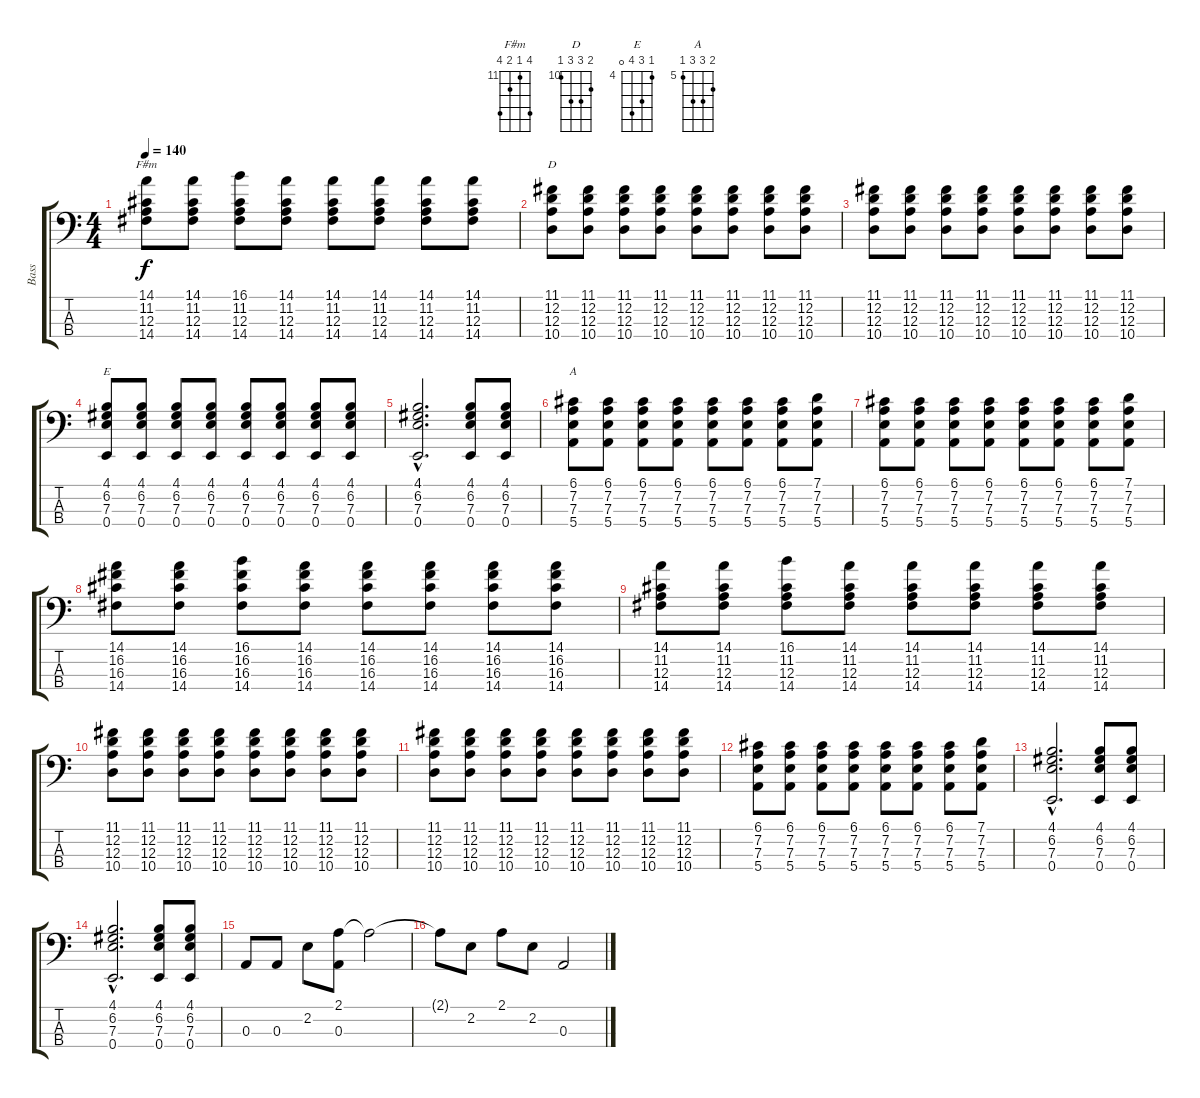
\track ("Bass" "Bass") {instrument slapbass1}
\staff {score tabs}
\tuning (G2 D2 A1 E1) {hide}
\chord ("F#m" 14 11 12 14) {firstfret 11}
\chord ("D" 11 12 12 10) {firstfret 10}
\chord ("E" 4 6 7 0) {firstfret 4}
\chord ("A" 6 7 7 5) {firstfret 5}
\ts (4 4)
\tempo 140
\clef f4
\ks c
(14.1 11.2 12.3 14.4).8{ch "F#m" dy f} (14.1 11.2 12.3 14.4).8 (16.1 11.2 12.3 14.4).8 (14.1 11.2 12.3 14.4).8 (14.1 11.2 12.3 14.4).8 (14.1 11.2 12.3 14.4).8 (14.1 11.2 12.3 14.4).8 (14.1 11.2 12.3 14.4).8 |
(11.1 12.2 12.3 10.4).8{ch "D"} (11.1 12.2 12.3 10.4).8 (11.1 12.2 12.3 10.4).8 (11.1 12.2 12.3 10.4).8 (11.1 12.2 12.3 10.4).8 (11.1 12.2 12.3 10.4).8 (11.1 12.2 12.3 10.4).8 (11.1 12.2 12.3 10.4).8 |
(11.1 12.2 12.3 10.4).8 (11.1 12.2 12.3 10.4).8 (11.1 12.2 12.3 10.4).8 (11.1 12.2 12.3 10.4).8 (11.1 12.2 12.3 10.4).8 (11.1 12.2 12.3 10.4).8 (11.1 12.2 12.3 10.4).8 (11.1 12.2 12.3 10.4).8 |
(4.1 6.2 7.3 0.4).8{ch "E"} (4.1 6.2 7.3 0.4).8 (4.1 6.2 7.3 0.4).8 (4.1 6.2 7.3 0.4).8 (4.1 6.2 7.3 0.4).8 (4.1 6.2 7.3 0.4).8 (4.1 6.2 7.3 0.4).8 (4.1 6.2 7.3 0.4).8 |
(4.1{hac} 6.2{hac} 7.3{hac} 0.4{hac}).2{d} (4.1 6.2 7.3 0.4).8 (4.1 6.2 7.3 0.4).8 |
(6.1 7.2 7.3 5.4).8{ch "A"} (6.1 7.2 7.3 5.4).8 (6.1 7.2 7.3 5.4).8 (6.1 7.2 7.3 5.4).8 (6.1 7.2 7.3 5.4).8 (6.1 7.2 7.3 5.4).8 (6.1 7.2 7.3 5.4).8 (7.1 7.2 7.3 5.4).8 |
(6.1 7.2 7.3 5.4).8 (6.1 7.2 7.3 5.4).8 (6.1 7.2 7.3 5.4).8 (6.1 7.2 7.3 5.4).8 (6.1 7.2 7.3 5.4).8 (6.1 7.2 7.3 5.4).8 (6.1 7.2 7.3 5.4).8 (7.1 7.2 7.3 5.4).8 |
(14.1 16.2 16.3 14.4).8 (14.1 16.2 16.3 14.4).8 (16.1 16.2 16.3 14.4).8 (14.1 16.2 16.3 14.4).8 (14.1 16.2 16.3 14.4).8 (14.1 16.2 16.3 14.4).8 (14.1 16.2 16.3 14.4).8 (14.1 16.2 16.3 14.4).8 |
(14.1 11.2 12.3 14.4).8 (14.1 11.2 12.3 14.4).8 (16.1 11.2 12.3 14.4).8 (14.1 11.2 12.3 14.4).8 (14.1 11.2 12.3 14.4).8 (14.1 11.2 12.3 14.4).8 (14.1 11.2 12.3 14.4).8 (14.1 11.2 12.3 14.4).8 |
(11.1 12.2 12.3 10.4).8 (11.1 12.2 12.3 10.4).8 (11.1 12.2 12.3 10.4).8 (11.1 12.2 12.3 10.4).8 (11.1 12.2 12.3 10.4).8 (11.1 12.2 12.3 10.4).8 (11.1 12.2 12.3 10.4).8 (11.1 12.2 12.3 10.4).8 |
(11.1 12.2 12.3 10.4).8 (11.1 12.2 12.3 10.4).8 (11.1 12.2 12.3 10.4).8 (11.1 12.2 12.3 10.4).8 (11.1 12.2 12.3 10.4).8 (11.1 12.2 12.3 10.4).8 (11.1 12.2 12.3 10.4).8 (11.1 12.2 12.3 10.4).8 |
(6.1 7.2 7.3 5.4).8 (6.1 7.2 7.3 5.4).8 (6.1 7.2 7.3 5.4).8 (6.1 7.2 7.3 5.4).8 (6.1 7.2 7.3 5.4).8 (6.1 7.2 7.3 5.4).8 (6.1 7.2 7.3 5.4).8 (7.1 7.2 7.3 5.4).8 |
(4.1{hac} 6.2{hac} 7.3{hac} 0.4{hac}).2{d} (4.1 6.2 7.3 0.4).8 (4.1 6.2 7.3 0.4).8 |
(4.1{hac} 6.2{hac} 7.3{hac} 0.4{hac}).2{d} (4.1 6.2 7.3 0.4).8 (4.1 6.2 7.3 0.4).8 |
0.3.8 0.3.8 2.2.8 (2.1 0.3).8 2.1{t}.2 |
2.1{t}.8 2.2.8 2.1.8 2.2.8 0.3.2
